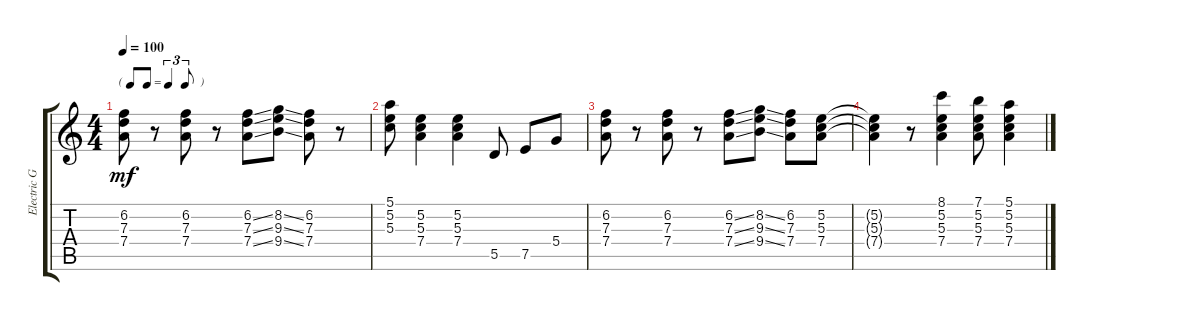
\track ("Electric Guitar" "Electric G") {instrument electricguitarclean}
\staff {score tabs}
\tuning (E4 B3 G3 D3 A2 E2) {hide}
\ts (4 4)
\tf triplet8th
\tempo 100
\clef g2
\ks aminor
(6.2 7.3 7.4).8{dy mf instrument electricguitarclean} r.8 (6.2 7.3 7.4).8 r.8 (6.2{ss} 7.3{ss} 7.4{ss}).8 (8.2{ss} 9.3{ss} 9.4{ss}).8 (6.2 7.3 7.4).8 r.8 |
(5.1 5.2 5.3).8 (5.2 5.3 7.4).4 (5.2 5.3 7.4).4 5.5.8 7.5.8 5.4.8 |
(6.2 7.3 7.4).8 r.8 (6.2 7.3 7.4).8 r.8 (6.2{ss} 7.3{ss} 7.4{ss}).8 (8.2{ss} 9.3{ss} 9.4{ss}).8 (6.2 7.3 7.4).8 (5.2 5.3 7.4).8 |
(5.2{t} 5.3{t} 7.4{t}).4 r.8 (8.1 5.2 5.3 7.4).4 (7.1 5.2 5.3 7.4).8 (5.1 5.2 5.3 7.4).4
